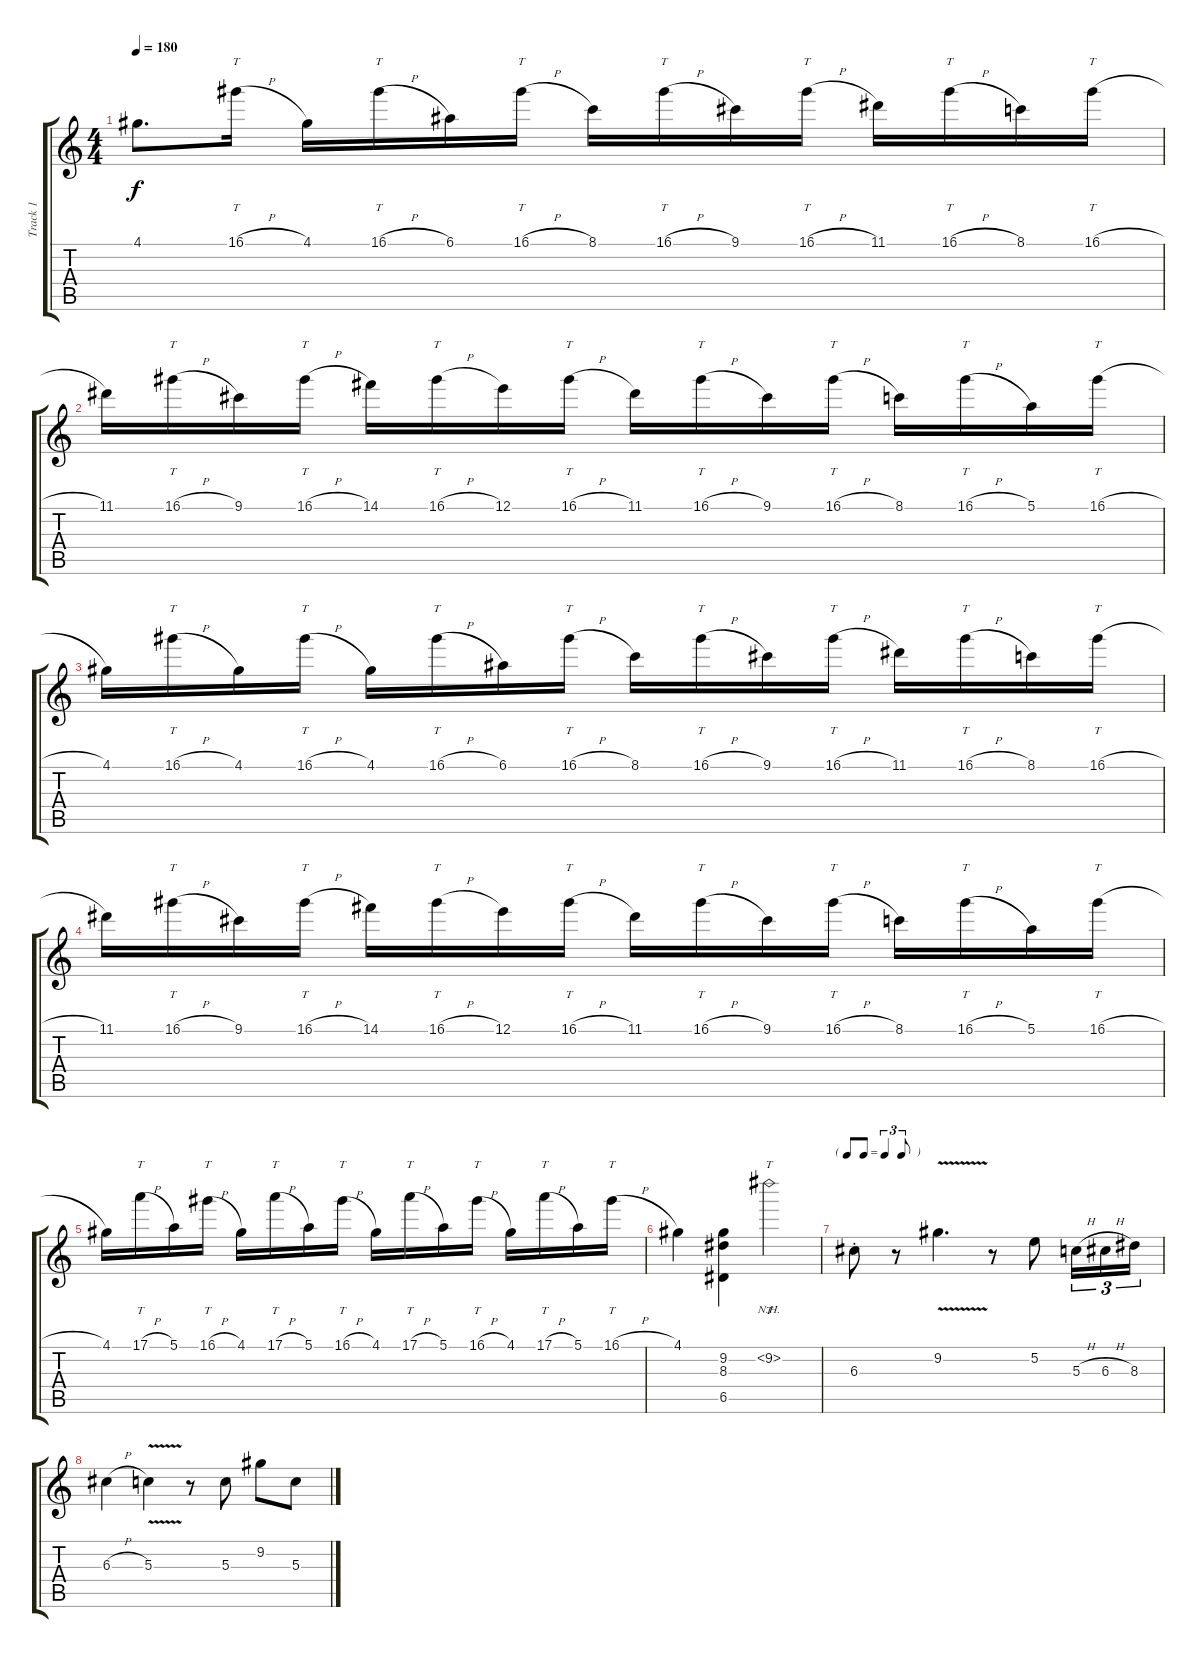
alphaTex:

\track ("Track 1" "Track 1") {instrument distortionguitar}
\staff {score tabs}
\tuning (E4 B3 G3 D3 A2 E2) {hide}
\ts (4 4)
\tempo 180
\clef g2
\ks c
4.1.8{d dy f} 16.1{h}.16{tt} 4.1.16 16.1{h}.16{tt} 6.1.16 16.1{h}.16{tt} 8.1.16 16.1{h}.16{tt} 9.1.16 16.1{h}.16{tt} 11.1.16 16.1{h}.16{tt} 8.1.16 16.1{h}.16{tt} |
11.1.16 16.1{h}.16{tt} 9.1.16 16.1{h}.16{tt} 14.1.16 16.1{h}.16{tt} 12.1.16 16.1{h}.16{tt} 11.1.16 16.1{h}.16{tt} 9.1.16 16.1{h}.16{tt} 8.1.16 16.1{h}.16{tt} 5.1.16 16.1{h}.16{tt} |
4.1.16 16.1{h}.16{tt} 4.1.16 16.1{h}.16{tt} 4.1.16 16.1{h}.16{tt} 6.1.16 16.1{h}.16{tt} 8.1.16 16.1{h}.16{tt} 9.1.16 16.1{h}.16{tt} 11.1.16 16.1{h}.16{tt} 8.1.16 16.1{h}.16{tt} |
11.1.16 16.1{h}.16{tt} 9.1.16 16.1{h}.16{tt} 14.1.16 16.1{h}.16{tt} 12.1.16 16.1{h}.16{tt} 11.1.16 16.1{h}.16{tt} 9.1.16 16.1{h}.16{tt} 8.1.16 16.1{h}.16{tt} 5.1.16 16.1{h}.16{tt} |
4.1.16 17.1{h}.16{tt} 5.1.16 16.1{h}.16{tt} 4.1.16 17.1{h}.16{tt} 5.1.16 16.1{h}.16{tt} 4.1.16 17.1{h}.16{tt} 5.1.16 16.1{h}.16{tt} 4.1.16 17.1{h}.16{tt} 5.1.16 16.1{h}.16{tt} |
4.1.4 (9.2 8.3 6.5).4 9.2{nh}.2{tt} |
\tf triplet8th
6.3{st}.8 r.8 9.2{v}.4{d} r.8 5.2.8 5.3{h}.16{tu (3 2)} 6.3{h}.16{tu (3 2)} 8.3.16{tu (3 2)} |
6.3{h}.4 5.3{v}.4 r.8 5.3.8 9.2.8 5.3.8
